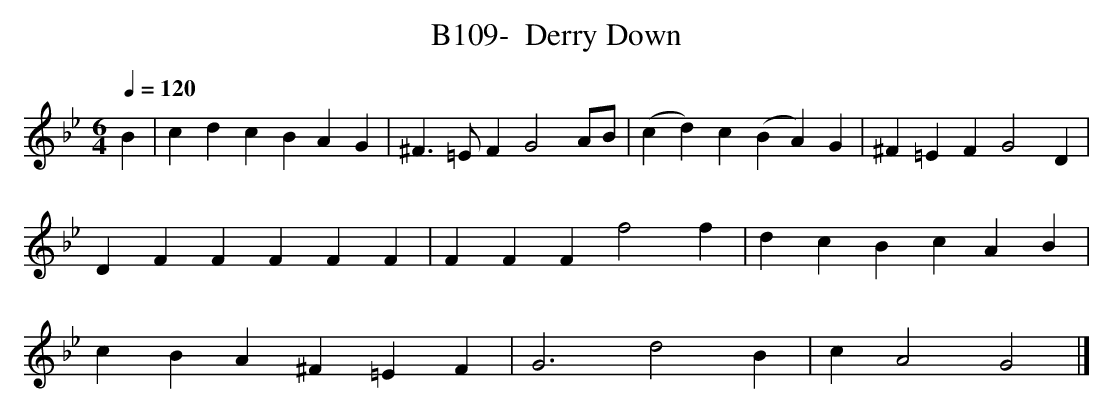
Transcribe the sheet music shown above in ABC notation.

X:1
T:B109-  Derry Down
Q:1/4=120
L:1/4
M:6/4
K:Gm
B|cdcBAG|^F3/2=E/2FG2A/2B/2|(cd)c(BA)G|^F=EFG2D|\
DFFFFF|FFFf2f|dcBcAB|cBA^F=EF|\
G3d2B|cA2G2|]
